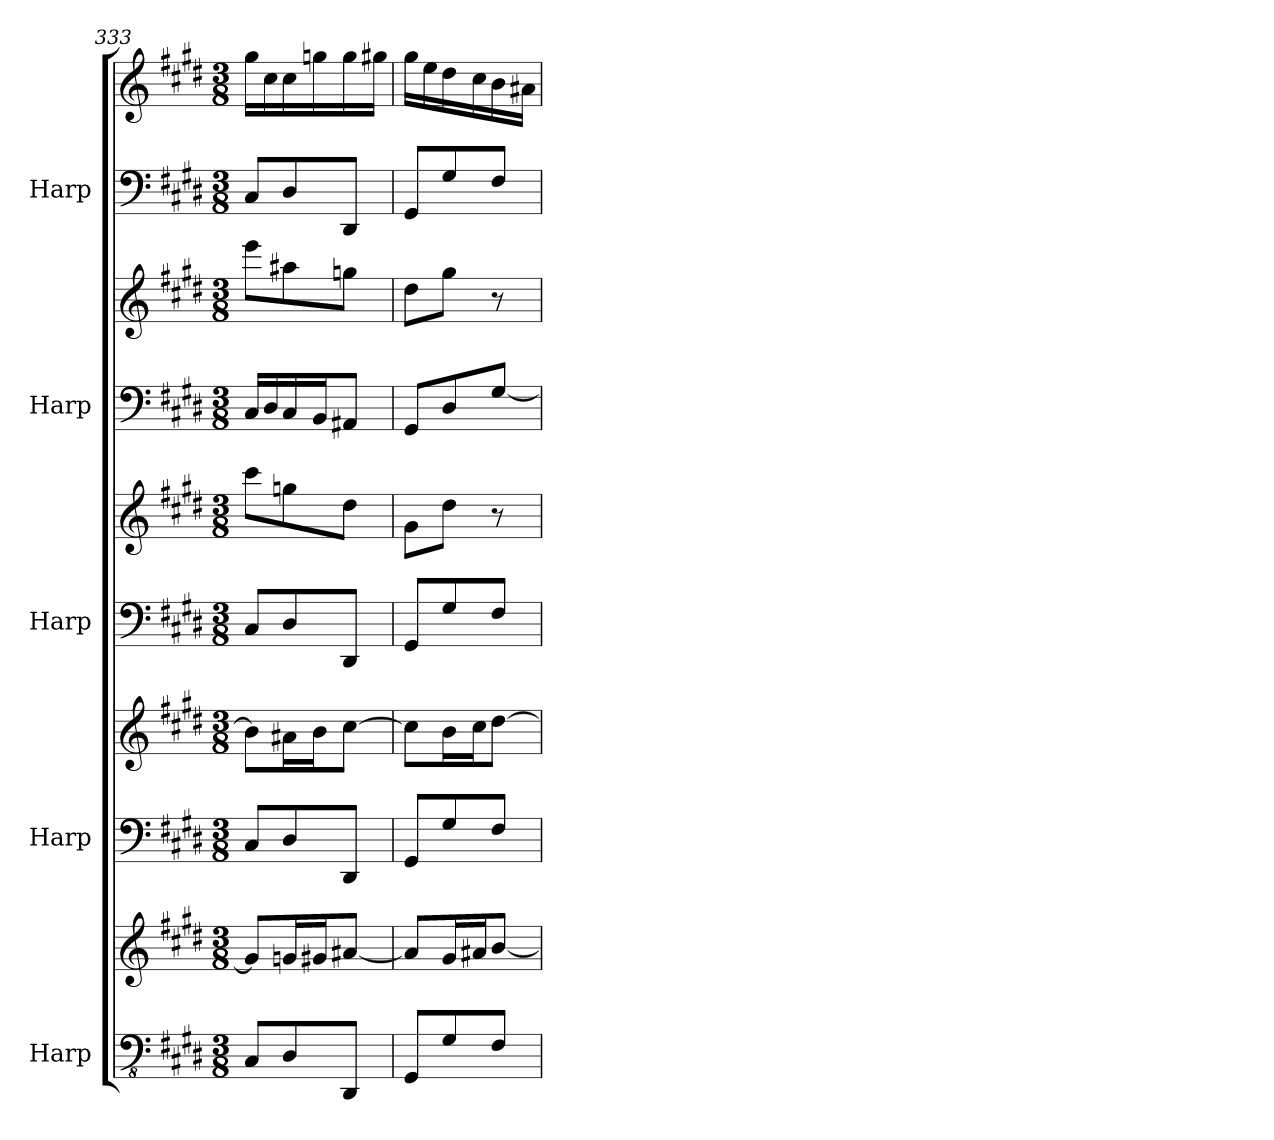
**kern	**kern	**kern	**kern	**kern	**kern	**kern	**kern	**kern	**kern
*part5	*part5	*part4	*part4	*part3	*part3	*part2	*part2	*part1	*part1
*staff10	*staff9	*staff8	*staff7	*staff6	*staff5	*staff4	*staff3	*staff2	*staff1
*I"Harp	*	*I"Harp	*	*I"Harp	*	*I"Harp	*	*I"Harp	*
*I'Hp	*	*I'Hp	*	*I'Hp	*	*I'Hp	*	*I'Hp	*
*clefFv4	*clefG2	*clefF4	*clefG2	*clefF4	*clefG2	*clefF4	*clefG2	*clefF4	*clefG2
*k[f#c#g#d#]	*k[f#c#g#d#]	*k[f#c#g#d#]	*k[f#c#g#d#]	*k[f#c#g#d#]	*k[f#c#g#d#]	*k[f#c#g#d#]	*k[f#c#g#d#]	*k[f#c#g#d#]	*k[f#c#g#d#]
*M3/8	*M3/8	*M3/8	*M3/8	*M3/8	*M3/8	*M3/8	*M3/8	*M3/8	*M3/8
=333	=333	=333	=333	=333	=333	=333	=333	=333	=333
8CC#/L	8g#/L]	8C#/L	8b\L]	8C#/L	8ccc#\L	16C#/LL	8eee\L	8C#/L	16gg#\LL
.	.	.	.	.	.	16D#/	.	.	16cc#\
8DD#/	16gn/L	8D#/	16a#X\L	8D#/	8ggn\	16C#/	8aa#X\	8D#/	16cc#\
.	16g#X/J	.	16b\J	.	.	16BB/J	.	.	16ggn\
8DDD#/J	[8a#X/J	8DD#/J	[8cc#\J	8DD#/J	8dd#\J	8AA#X/J	8ggn\J	8DD#/J	16gg\
.	.	.	.	.	.	.	.	.	16gg#X\JJ
=334	=334	=334	=334	=334	=334	=334	=334	=334	=334
8GGG#/L	8a#/L]	8GG#/L	8cc#\L]	8GG#/L	8g#\L	8GG#/L	8dd#\L	8GG#/L	16gg#\LL
.	.	.	.	.	.	.	.	.	16ee\
8GG#/	16g#/L	8G#/	16b\L	8G#/	8dd#\J	8D#/	8gg#\J	8G#/	16dd#\
.	16a#X/J	.	16cc#\J	.	.	.	.	.	16cc#\
8FF#/J	[8b/J	8F#/J	[8dd#\J	8F#/J	8r	[8G#/J	8r	8F#/J	16b\
.	.	.	.	.	.	.	.	.	16a#X\JJ
=	=	=	=	=	=	=	=	=	=
*-	*-	*-	*-	*-	*-	*-	*-	*-	*-
